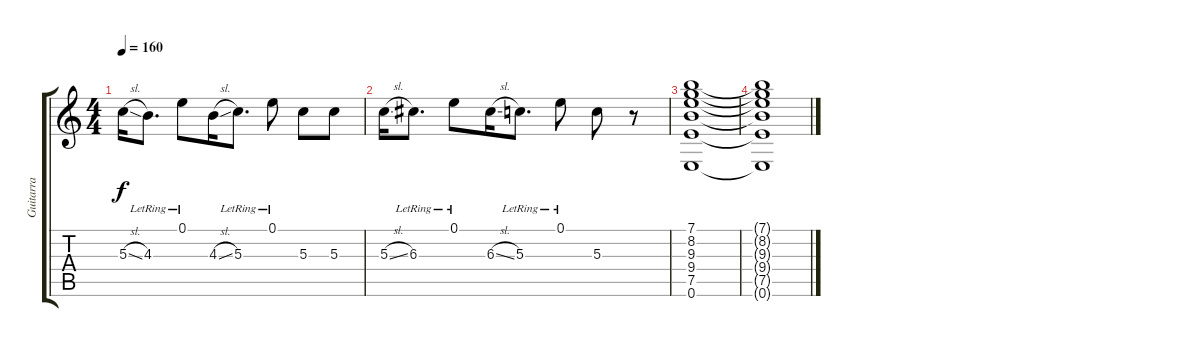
\track ("Guitarra" "Guitarra") {instrument electricguitarclean}
\staff {score tabs}
\tuning (E4 B3 G3 D3 A2 E2) {hide}
\ts (4 4)
\tempo 160
\clef g2
\ks c
5.3{sl}.16{dy f} 4.3{lr}.8{d} 0.1{lr}.8 4.3{sl}.16 5.3{lr}.8{d} 0.1{lr}.8 5.3.8 5.3.8 |
5.3{sl}.16 6.3{lr}.8{d} 0.1{lr}.8 6.3{sl}.16 5.3{lr}.8{d} 0.1{lr}.8 5.3.8 r.8 |
(7.1 8.2 9.3 9.4 7.5 0.6).1 |
(7.1{t} 8.2{t} 9.3{t} 9.4{t} 7.5{t} 0.6{t}).1
